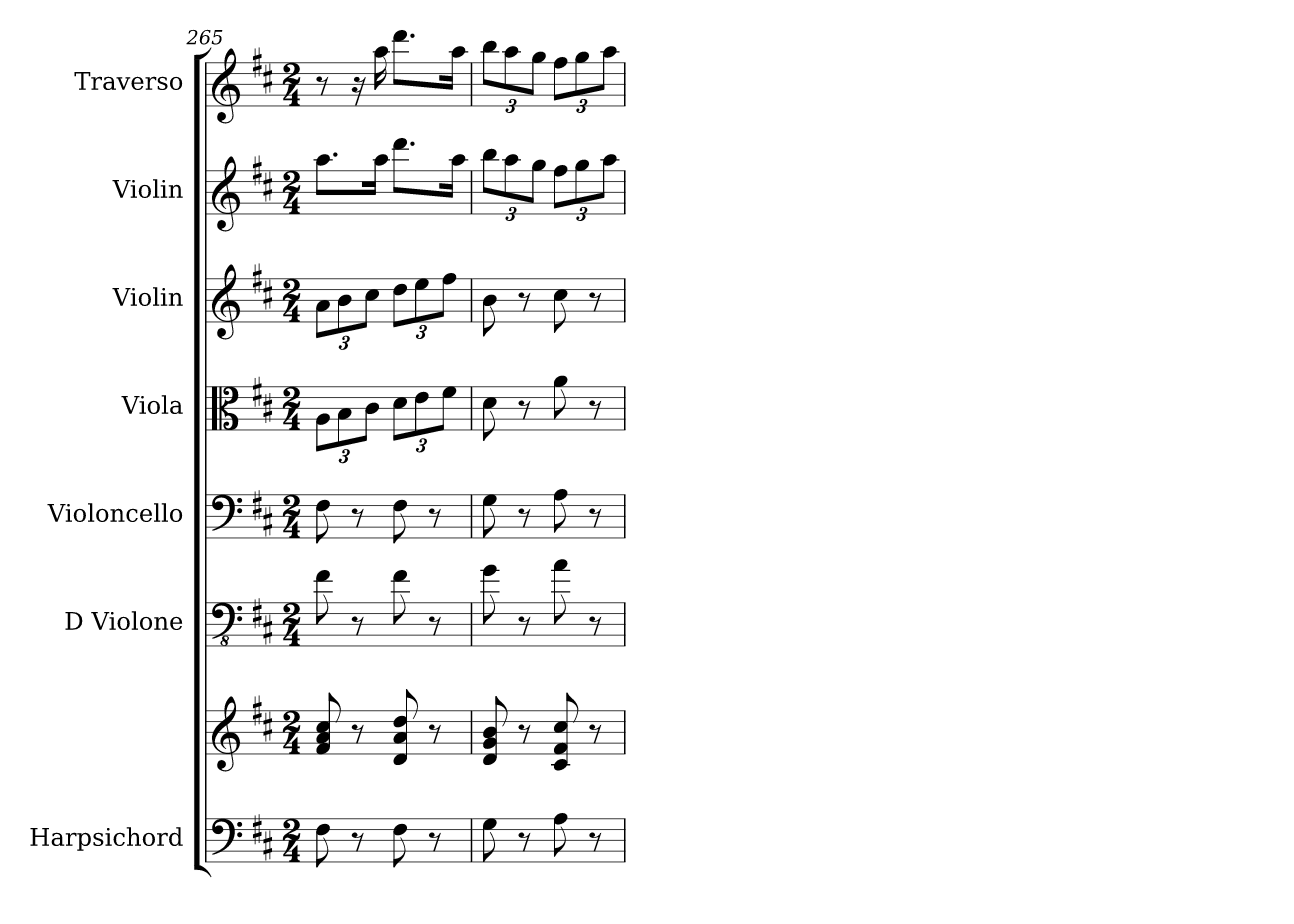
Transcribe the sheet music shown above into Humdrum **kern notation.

**kern	**kern	**kern	**kern	**kern	**kern	**kern	**kern
*part7	*part7	*part6	*part5	*part4	*part3	*part2	*part1
*staff8	*staff7	*staff6	*staff5	*staff4	*staff3	*staff2	*staff1
*I"Harpsichord	*	*I"D Violone	*I"Violoncello	*I"Viola	*I"Violin	*I"Violin	*I"Traverso
*I'Hch.	*	*I'D Vne.	*I'Vc.	*I'Vla.	*I'Vln.	*I'Vln.	*I'Trv.
*clefF4	*clefG2	*clefFv4	*clefF4	*clefC3	*clefG2	*clefG2	*clefG2
*	*	*ITrd7c12	*	*	*	*	*
*k[f#c#]	*k[f#c#]	*k[f#c#]	*k[f#c#]	*k[f#c#]	*k[f#c#]	*k[f#c#]	*k[f#c#]
*M2/4	*M2/4	*M2/4	*M2/4	*M2/4	*M2/4	*M2/4	*M2/4
*	*	*	*	*Xbrackettup	*Xbrackettup	*	*
=265	=265	=265	=265	=265	=265	=265	=265
8F#\	8f#/ 8a/ 8cc#/	8FF#\	8F#\	12A\L	12a\L	8.aa\L	8r
.	.	.	.	12B\	12b\	.	.
8r	8r	8r	8r	.	.	.	16r
.	.	.	.	12c#\J	12cc#\J	.	.
.	.	.	.	.	.	16aa\Jk	16aa\
8F#\	8d/ 8a/ 8dd/	8FF#\	8F#\	12d\L	12dd\L	8.ddd\L	8.ddd\L
.	.	.	.	12e\	12ee\	.	.
8r	8r	8r	8r	.	.	.	.
.	.	.	.	12f#\J	12ff#\J	.	.
.	.	.	.	.	.	16aa\Jk	16aa\Jk
=266	=266	=266	=266	=266	=266	=266	=266
*	*	*	*	*	*	*Xbrackettup	*Xbrackettup
8G\	8d/ 8g/ 8b/	8GG\	8G\	8d\	8b\	12bb\L	12bb\L
.	.	.	.	.	.	12aa\	12aa\
8r	8r	8r	8r	8r	8r	.	.
.	.	.	.	.	.	12gg\J	12gg\J
8A\	8c#/ 8f#/ 8cc#/	8AA\	8A\	8a\	8cc#\	12ff#\L	12ff#\L
.	.	.	.	.	.	12gg\	12gg\
8r	8r	8r	8r	8r	8r	.	.
.	.	.	.	.	.	12aa\J	12aa\J
=	=	=	=	=	=	=	=
*-	*-	*-	*-	*-	*-	*-	*-
